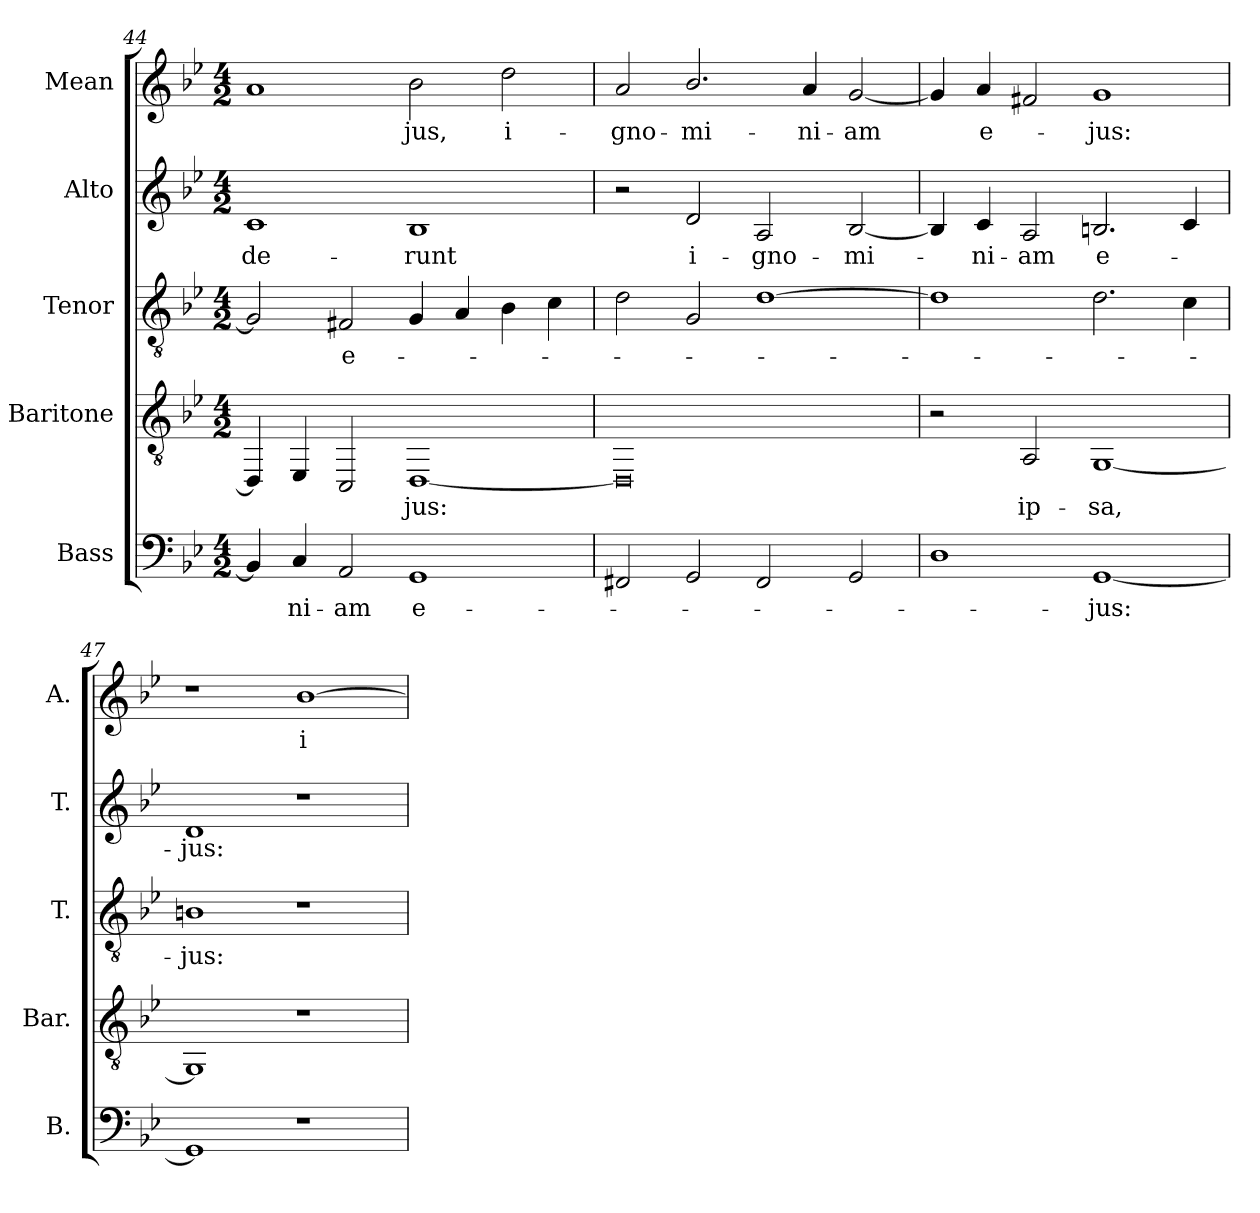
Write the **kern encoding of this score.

**kern	**text	**kern	**text	**kern	**text	**kern	**text	**kern	**text
*part5	*part5	*part4	*part4	*part3	*part3	*part2	*part2	*part1	*part1
*staff5	*staff5	*staff4	*staff4	*staff3	*staff3	*staff2	*staff2	*staff1	*staff1
*I"Bass	*	*I"Baritone	*	*I"Tenor	*	*I"Alto	*	*I"Mean	*
*I'B.	*	*I'Bar.	*	*I'T.	*	*I'T.	*	*I'A.	*
*clefF4	*	*clefGv2	*	*clefGv2	*	*clefG2	*	*clefG2	*
*	*	*	*	*ITrd7c12	*	*	*	*	*
*k[b-e-]	*	*k[b-e-]	*	*k[b-e-]	*	*k[b-e-]	*	*k[b-e-]	*
*B-:	*	*B-:	*	*B-:	*	*B-:	*	*B-:	*
*M4/2	*	*M4/2	*	*M4/2	*	*M4/2	*	*M4/2	*
=44	=44	=44	=44	=44	=44	=44	=44	=44	=44
!	!	!	!	!	!	!	!LO:LY:b:color=#000000	!	!
4BB-i/]	.	4DDi/]	.	2GGi/]	.	1ci	-de-	1ai	.
!	!LO:LY:b:color=#000000	!	!	!	!	!	!	!	!
4Ci/	-ni-	4EE-i/	.	.	.	.	.	.	.
!	!LO:LY:b:color=#000000	!	!	!	!	!	!	!	!
!	!	!	!	!	!LO:LY:b:color=#000000	!	!	!	!
2AAi/	-am	2CCi/	.	2FF#Xi/	e-	.	.	.	.
!	!LO:LY:b:color=#000000	!	!	!	!	!	!	!	!
!	!	!	!LO:LY:b:color=#000000	!	!	!	!	!	!
!	!	!	!	!	!	!	!LO:LY:b:color=#000000	!	!
!	!	!	!	!	!	!	!	!	!LO:LY:b:color=#000000
1GGi	e-	[1DDi	-jus:	4GGi/	.	1B-i	-runt	2b-i\	-jus,
.	.	.	.	4AAi/	.	.	.	.	.
!	!	!	!	!	!	!	!	!	!LO:LY:b:color=#000000
.	.	.	.	4BB-i\	.	.	.	2ddi\	i-
.	.	.	.	4Ci\	.	.	.	.	.
=45	=45	=45	=45	=45	=45	=45	=45	=45	=45
!	!	!	!	!	!	!	!	!	!LO:LY:b:color=#000000
2FF#Xi/	.	0DDi]	.	2Di\	.	2r	.	2ai/	-gno-
!	!	!	!	!	!	!	!LO:LY:b:color=#000000	!	!
!	!	!	!	!	!	!	!	!	!LO:LY:b:color=#000000
2GGi/	.	.	.	2GGi/	.	2di/	i-	2.b-i/	-mi-
!	!	!	!	!	!	!	!LO:LY:b:color=#000000	!	!
2FF#i/	.	.	.	[1Di	.	2Ai/	-gno-	.	.
!	!	!	!	!	!	!	!	!	!LO:LY:b:color=#000000
.	.	.	.	.	.	.	.	4ai/	-ni-
!	!	!	!	!	!	!	!LO:LY:b:color=#000000	!	!
!	!	!	!	!	!	!	!	!	!LO:LY:b:color=#000000
2GGi/	.	.	.	.	.	[2B-i/	-mi-	[2gi/	-am
=46	=46	=46	=46	=46	=46	=46	=46	=46	=46
1Di	.	2r	.	1Di]	.	4B-i/]	.	4gi/]	.
!	!	!	!	!	!	!	!LO:LY:b:color=#000000	!	!
!	!	!	!	!	!	!	!	!	!LO:LY:b:color=#000000
.	.	.	.	.	.	4ci/	-ni-	4ai/	e-
!	!	!	!LO:LY:b:color=#000000	!	!	!	!	!	!
!	!	!	!	!	!	!	!LO:LY:b:color=#000000	!	!
.	.	2AAi/	ip-	.	.	2Ai/	-am	2f#Xi/	.
!	!LO:LY:b:color=#000000	!	!	!	!	!	!	!	!
!	!	!	!LO:LY:b:color=#000000	!	!	!	!	!	!
!	!	!	!	!	!	!	!LO:LY:b:color=#000000	!	!
!	!	!	!	!	!	!	!	!	!LO:LY:b:color=#000000
[1GGi	-jus:	[1GGi	-sa,	2.Di\	.	2.Bni/	e-	1gi	-jus:
.	.	.	.	4Ci\	.	4ci/	.	.	.
=47	=47	=47	=47	=47	=47	=47	=47	=47	=47
!	!	!	!	!	!LO:LY:b:color=#000000	!	!	!	!
!	!	!	!	!	!	!	!LO:LY:b:color=#000000	!	!
1GGi]	.	1GGi]	.	1BBni	-jus:	1di	-jus:	1r	.
!	!	!	!	!	!	!	!	!	!LO:LY:b:color=#000000
1r	.	1r	.	1r	.	1r	.	[1b-i	i-
=	=	=	=	=	=	=	=	=	=
*-	*-	*-	*-	*-	*-	*-	*-	*-	*-
